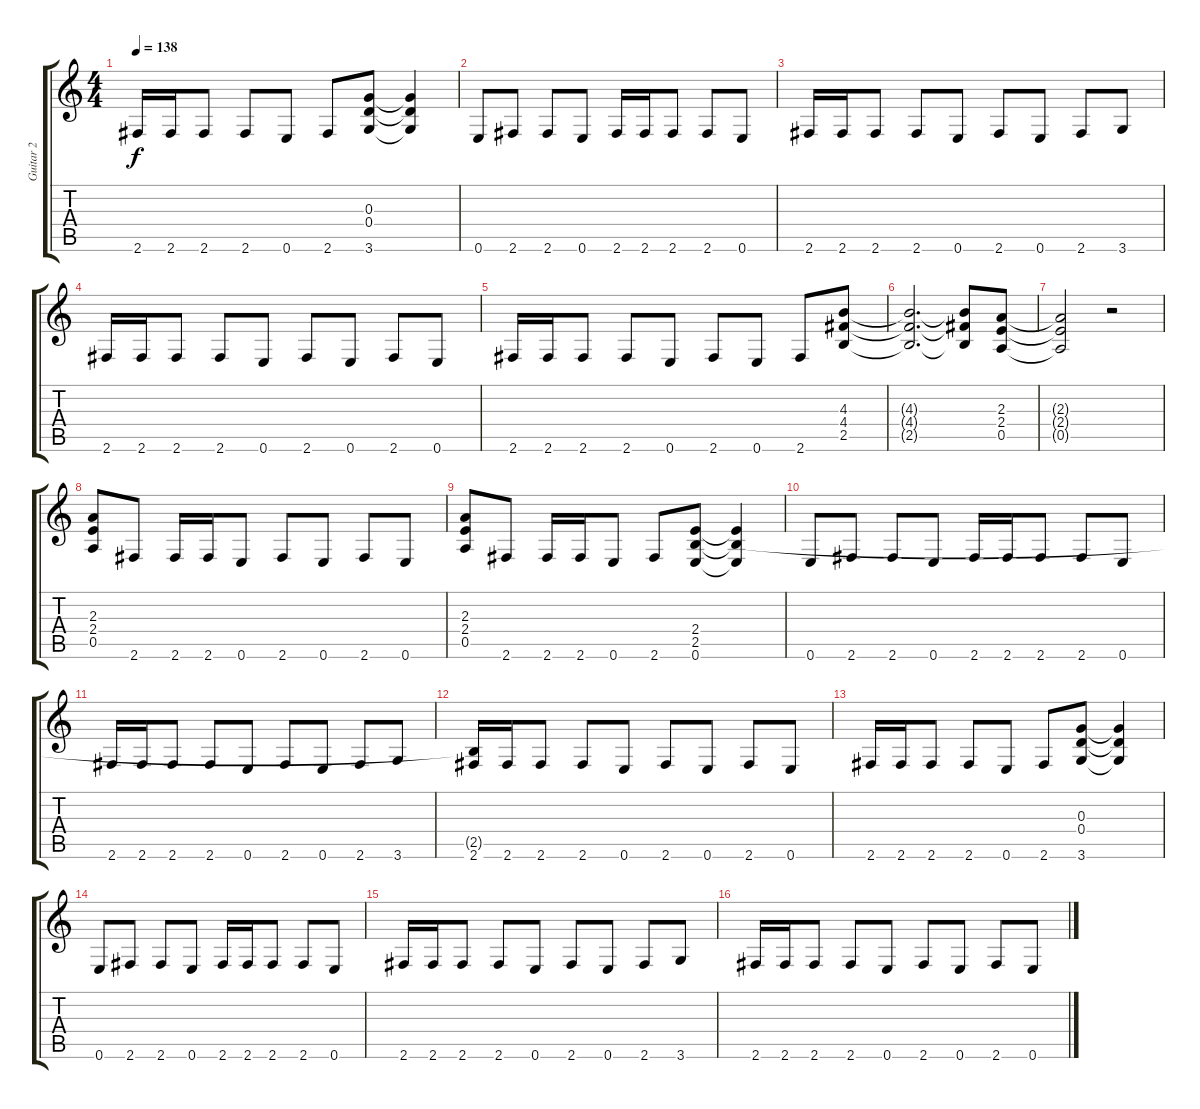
\track ("Guitar 2" "Guitar 2") {instrument distortionguitar}
\staff {score tabs}
\tuning (E4 B3 G3 D3 A2 E2) {hide}
\ts (4 4)
\tempo 138
\clef g2
\ks c
2.6.16{dy f} 2.6.16 2.6.8 2.6.8 0.6.8 2.6.8 (0.3 0.4 3.6).8 (0.3{t} 0.4{t} 3.6{t}).4 |
0.6.8 2.6.8 2.6.8 0.6.8 2.6.16 2.6.16 2.6.8 2.6.8 0.6.8 |
2.6.16 2.6.16 2.6.8 2.6.8 0.6.8 2.6.8 0.6.8 2.6.8 3.6.8 |
2.6.16 2.6.16 2.6.8 2.6.8 0.6.8 2.6.8 0.6.8 2.6.8 0.6.8 |
2.6.16 2.6.16 2.6.8 2.6.8 0.6.8 2.6.8 0.6.8 2.6.8 (4.3 4.4 2.5).8 |
(4.3{t} 4.4{t} 2.5{t}).2{d} (4.3{t} 4.4{t} 2.5{t}).8 (2.3 2.4 0.5).8 |
(2.3{t} 2.4{t} 0.5{t}).2 r.2 |
(2.3 2.4 0.5).8 2.6.8 2.6.16 2.6.16 0.6.8 2.6.8 0.6.8 2.6.8 0.6.8 |
(2.3 2.4 0.5).8 2.6.8 2.6.16 2.6.16 0.6.8 2.6.8 (2.4 2.5 0.6).8 (2.4{t} 2.5{t} 0.6{t}).4 |
0.6.8 2.6.8 2.6.8 0.6.8 2.6.16 2.6.16 2.6.8 2.6.8 0.6.8 |
2.6.16 2.6.16 2.6.8 2.6.8 0.6.8 2.6.8 0.6.8 2.6.8 3.6.8 |
(2.5{t} 2.6).16 2.6.16 2.6.8 2.6.8 0.6.8 2.6.8 0.6.8 2.6.8 0.6.8 |
2.6.16 2.6.16 2.6.8 2.6.8 0.6.8 2.6.8 (0.3 0.4 3.6).8 (0.3{t} 0.4{t} 3.6{t}).4 |
0.6.8 2.6.8 2.6.8 0.6.8 2.6.16 2.6.16 2.6.8 2.6.8 0.6.8 |
2.6.16 2.6.16 2.6.8 2.6.8 0.6.8 2.6.8 0.6.8 2.6.8 3.6.8 |
2.6.16 2.6.16 2.6.8 2.6.8 0.6.8 2.6.8 0.6.8 2.6.8 0.6.8
